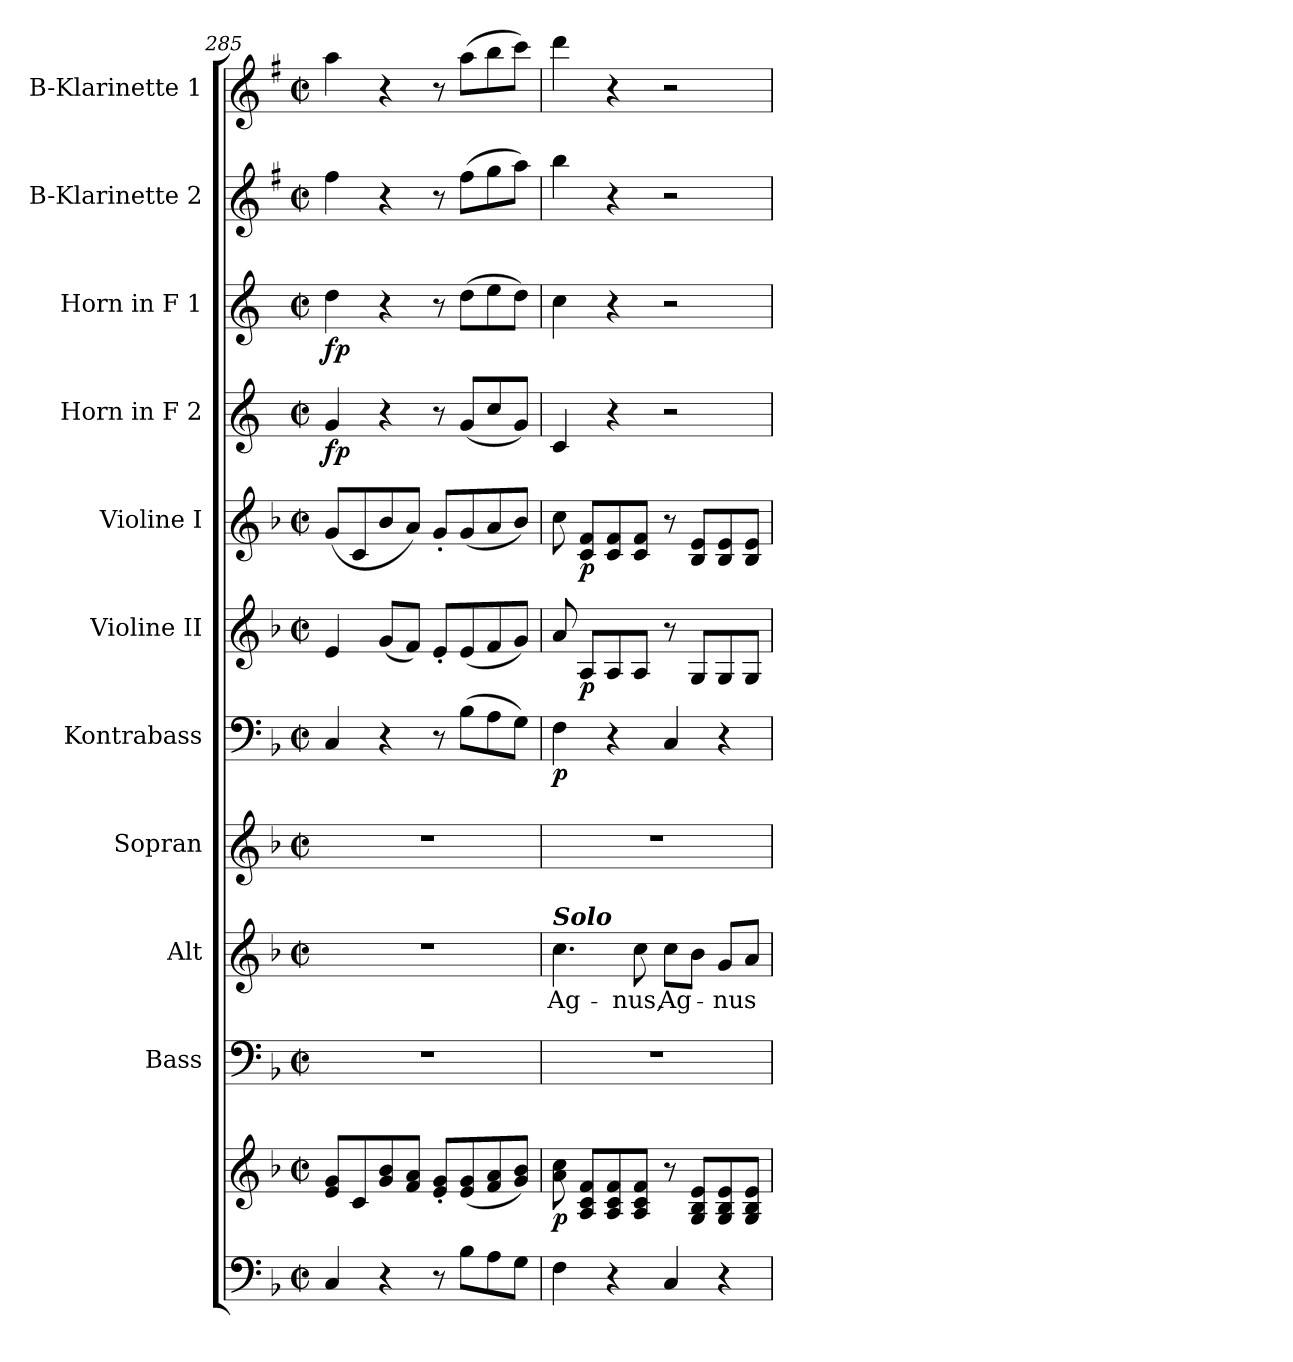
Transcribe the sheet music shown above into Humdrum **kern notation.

**kern	**kern	**dynam	**kern	**kern	**text	**kern	**kern	**dynam	**kern	**dynam	**kern	**dynam	**kern	**dynam	**kern	**dynam	**kern	**kern
*part11	*part11	*part11	*part10	*part9	*part9	*part8	*part7	*part7	*part6	*part6	*part5	*part5	*part4	*part4	*part3	*part3	*part2	*part1
*staff12	*staff11	*staff11/12	*staff10	*staff9	*staff9	*staff8	*staff7	*staff7	*staff6	*staff6	*staff5	*staff5	*staff4	*staff4	*staff3	*staff3	*staff2	*staff1
*	*	*	*I"Bass	*I"Alt	*	*I"Sopran	*I"Kontrabass	*	*I"Violine II	*	*I"Violine I	*	*I"Horn in F 2	*	*I"Horn in F 1	*	*I"B-Klarinette 2	*I"B-Klarinette 1
*	*	*	*I'B.	*I'A.	*	*I'S.	*I'Kb.	*	*I'Vl. II	*	*I'Vl. I	*	*	*	*	*	*I'B Kl. 2	*I'B Kl. 1
*clefF4	*clefG2	*	*clefF4	*clefG2	*	*clefG2	*clefF4	*	*clefG2	*	*clefG2	*	*clefG2	*	*clefG2	*	*clefG2	*clefG2
*	*	*	*	*	*	*	*ITrd7c12	*	*	*	*	*	*ITrd4c7	*	*ITrd4c7	*	*ITrd1c2	*ITrd1c2
*k[b-]	*k[b-]	*	*k[b-]	*k[b-]	*	*k[b-]	*k[b-]	*	*k[b-]	*	*k[b-]	*	*k[b-]	*	*k[b-]	*	*k[b-]	*k[b-]
*F:	*F:	*	*F:	*F:	*	*F:	*F:	*	*F:	*	*F:	*	*F:	*	*F:	*	*F:	*F:
*M2/2	*M2/2	*	*M2/2	*M2/2	*	*M2/2	*M2/2	*	*M2/2	*	*M2/2	*	*M2/2	*	*M2/2	*	*M2/2	*M2/2
*met(c|)	*met(c|)	*	*met(c|)	*met(c|)	*	*met(c|)	*met(c|)	*	*met(c|)	*	*met(c|)	*	*met(c|)	*	*met(c|)	*	*met(c|)	*met(c|)
=285	=285	=285	=285	=285	=285	=285	=285	=285	=285	=285	=285	=285	=285	=285	=285	=285	=285	=285
!	!	!	!	!	!	!	!	!	!	!	!	!	!	!LO:DY:b	!	!LO:DY:b	!	!
4C/	8e/ 8g/L	.	1r	1r	.	1r	4CC/	.	4e/	.	(<8g/L	.	4c/	fp	4g\	fp	4ee\	4gg\
.	8c/	.	.	.	.	.	.	.	.	.	8c/	.	.	.	.	.	.	.
4r	8g/ 8b-/	.	.	.	.	.	4r	.	(<8g/L	.	8b-/	.	4r	.	4r	.	4r	4r
.	8f/ 8a/J	.	.	.	.	.	.	.	8f/J)	.	8a/J)	.	.	.	.	.	.	.
8r	8e/'< 8g/'<L	.	.	.	.	.	8r	.	8e'</L	.	8g'</L	.	8r	.	8r	.	8r	8r
8B-\L	(<8e/ 8g/	.	.	.	.	.	(>8BB-\L	.	(<8e/	.	(<8g/	.	(<8c/L	.	(>8g\L	.	(>8ee\L	(>8gg\L
8A\	8f/ 8a/	.	.	.	.	.	8AA\	.	8f/	.	8a/	.	8f/	.	8a\	.	8ff\	8aa\
8G\J	8g/ 8b-/J)	.	.	.	.	.	8GG\J)	.	8g/J)	.	8b-/J)	.	8c/J)	.	8g\J)	.	8gg\J)	8bb-\J)
=286	=286	=286	=286	=286	=286	=286	=286	=286	=286	=286	=286	=286	=286	=286	=286	=286	=286	=286
!	!	!	!	!LO:TX:a:Bi:t=Solo	!	!	!	!	!	!	!	!	!	!	!	!	!	!
!	!	!LO:DY:b	!	!	!LO:LY:b	!	!	!LO:DY:b	!	!	!	!	!	!	!	!	!	!
4F\	8a\ 8cc\	p	1r	4.cc\	Ag-	1r	4FF\	p	8a/	.	8cc\	.	4F/	.	4f\	.	4aa\	4ccc\
!	!	!	!	!	!	!	!	!	!	!LO:DY:b	!	!LO:DY:b	!	!	!	!	!	!
.	8A/ 8c/ 8f/L	.	.	.	.	.	.	.	8A/L	p	8c/ 8f/L	p	.	.	.	.	.	.
4r	8A/ 8c/ 8f/	.	.	.	.	.	4r	.	8A/	.	8c/ 8f/	.	4r	.	4r	.	4r	4r
!	!	!	!	!	!LO:LY:b	!	!	!	!	!	!	!	!	!	!	!	!	!
.	8A/ 8c/ 8f/J	.	.	8cc\	-nus,	.	.	.	8A/J	.	8c/ 8f/J	.	.	.	.	.	.	.
!	!	!	!	!	!LO:LY:b	!	!	!	!	!	!	!	!	!	!	!	!	!
4C/	8r	.	.	8cc\L	Ag-	.	4CC/	.	8r	.	8r	.	2r	.	2r	.	2r	2r
.	8G/ 8B-/ 8e/L	.	.	8b-\J	.	.	.	.	8G/L	.	8B-/ 8e/L	.	.	.	.	.	.	.
!	!	!	!	!	!LO:LY:b	!	!	!	!	!	!	!	!	!	!	!	!	!
4r	8G/ 8B-/ 8e/	.	.	8g/L	-nus	.	4r	.	8G/	.	8B-/ 8e/	.	.	.	.	.	.	.
.	8G/ 8B-/ 8e/J	.	.	8a/J	.	.	.	.	8G/J	.	8B-/ 8e/J	.	.	.	.	.	.	.
=	=	=	=	=	=	=	=	=	=	=	=	=	=	=	=	=	=	=
*-	*-	*-	*-	*-	*-	*-	*-	*-	*-	*-	*-	*-	*-	*-	*-	*-	*-	*-
